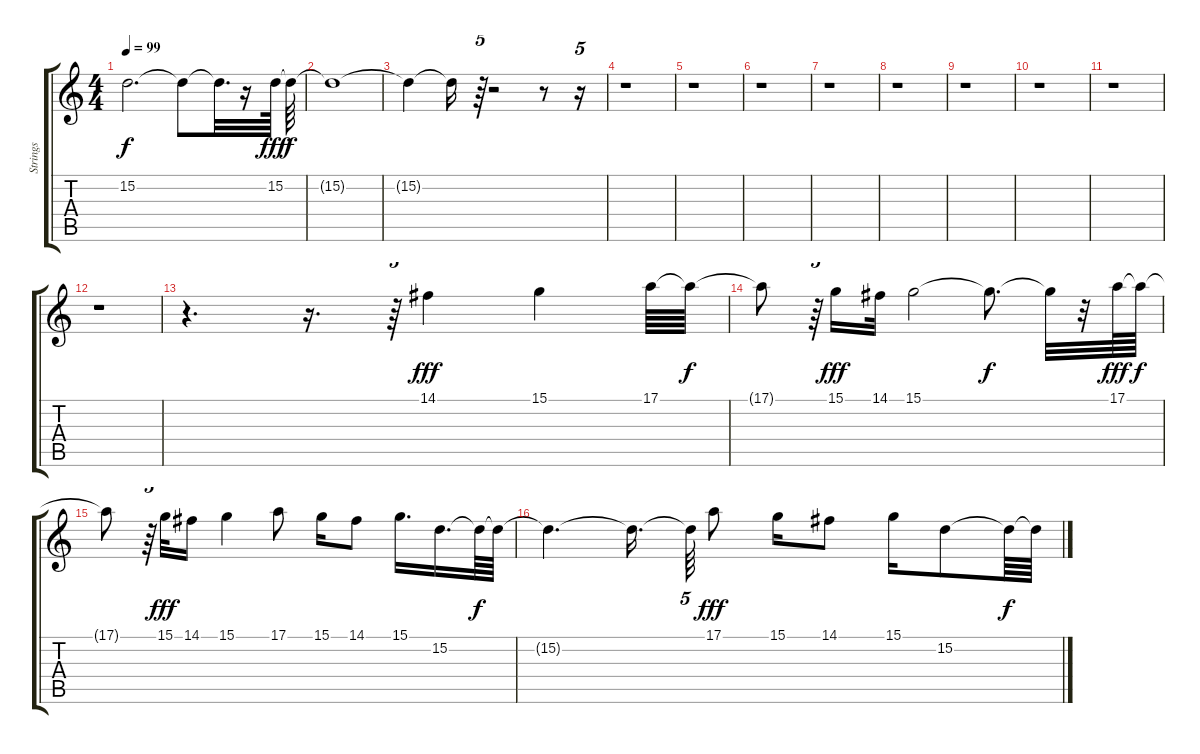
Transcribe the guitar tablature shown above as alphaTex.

\track ("Strings" "Strings") {instrument stringensemble1}
\staff {score tabs}
\tuning (E4 B3 G3 D3 A2 E2) {hide}
\ts (4 4)
\tempo 99
\clef g2
\ks c
15.2{t}.2{d dy f} 15.2{t}.8 15.2{t}.32{d} r.16 15.2.64{dy fff} 15.2{t}.64{dy f} |
15.2{t}.1 |
15.2{t}.4 15.2{t}.16 r.64{tu (5 4)} r.2 r.8 r.16{tu (5 4)} |
r.1 |
r.1 |
r.1 |
r.1 |
r.1 |
r.1 |
r.1 |
r.1 |
r.1 |
r.4{d} r.16{d} r.64{tu (5 4)} 14.1.4{dy fff} 15.1.4 17.1.64 17.1{t}.64{dy f} |
17.1{t}.8 r.64{tu (5 4)} 15.1.16{dy fff} 14.1.32 15.1.2 15.1{t}.8{d dy f} 15.1{t}.32 r.32 17.1.64{dy fff} 17.1{t}.64{dy f} |
17.1{t}.8 r.64{tu (5 4)} 15.1.32{dy fff} 14.1.16 15.1.4 17.1.8 15.1.16 14.1.8 15.1.16{d} 15.2.16{d} 15.2{t}.64{dy f} 15.2{t}.64 |
15.2{t}.4{d} 15.2{t}.16{d beam splitsecondary} 15.2{t}.64{tu (5 4)} 17.1.8{dy fff} 15.1.16 14.1.8 15.1.16 15.2.8 15.2{t}.64{dy f} 15.2{t}.64
